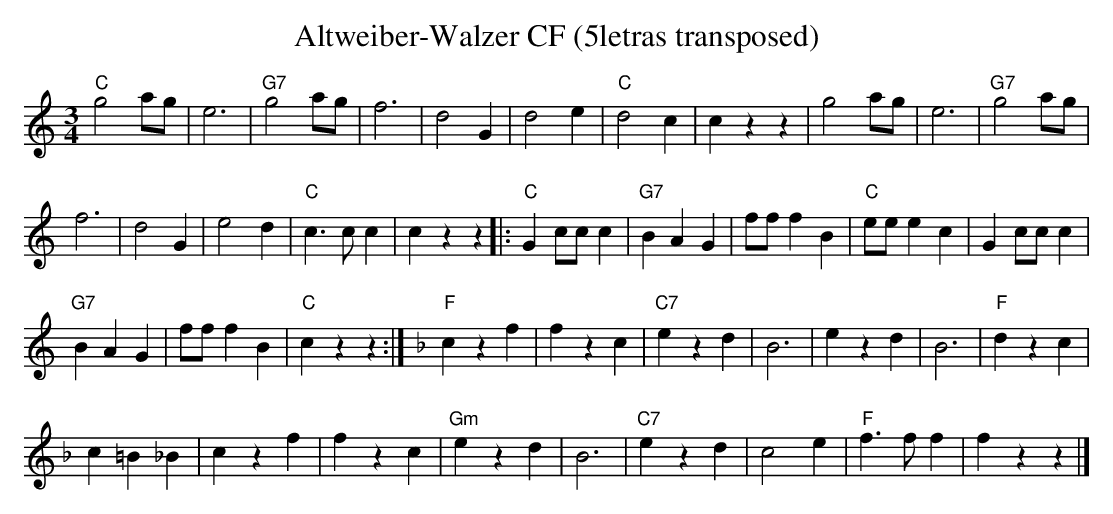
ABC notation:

X:1
T: Altweiber-Walzer CF (5letras transposed)
M:3/4
L:1/4
K:C transpose=3 %%MIDI gchordon
"C"g2a/g/ | e3 | "G7"g2a/g/ | f3 | d2G | d2e | "C"d2c | czz | g2a/g/ | e3 | "G7"g2 a/g/ |
f3 | d2G | e2d | "C"c>cc | czz  |: "C"Gc/c/c | "G7"BAG | f/f/fB | "C"e/e/ec | Gc/c/c |
"G7"BAG | f/f/fB |  "C"czz :| [K:F ] "F"czf | fzc | "C7"ezd | B3 | ezd | B3 | "F"dzc |
c=B_B | czf | fzc | "Gm"ezd | B3 | "C7"ezd | c2e | "F"f>ff | fzz |]
